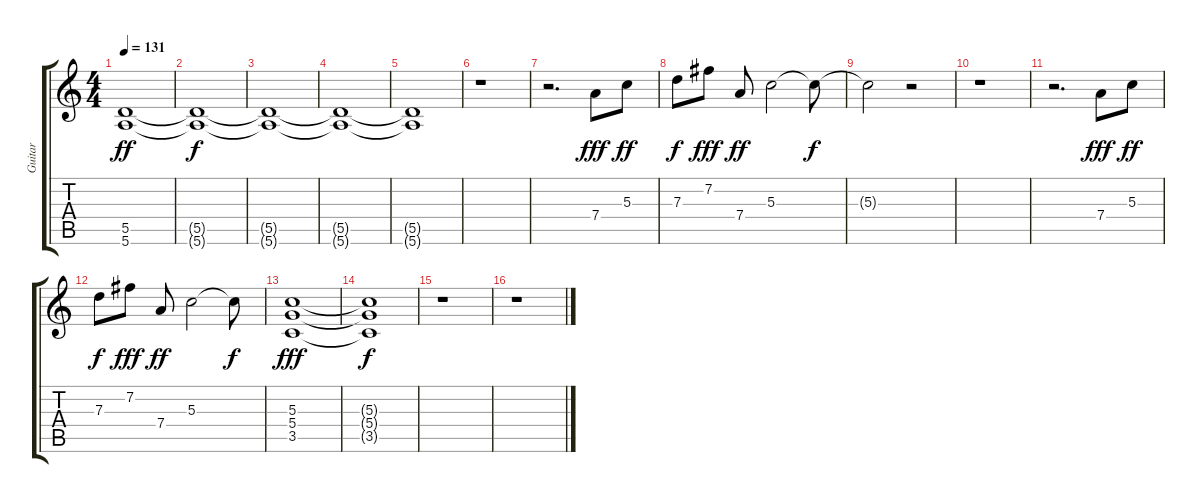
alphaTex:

\track ("Guitar" "Guitar") {instrument distortionguitar}
\staff {score tabs}
\tuning (E4 B3 G3 D3 A2 E2) {hide}
\ts (4 4)
\tempo 131
\clef g2
\ks c
(5.5 5.6).1{dy ff} |
(5.5{t} 5.6{t}).1{dy f} |
(5.5{t} 5.6{t}).1 |
(5.5{t} 5.6{t}).1 |
(5.5{t} 5.6{t}).1 |
r.1 |
r.2{d} 7.4.8{dy fff} 5.3.8{dy ff} |
7.3.8{dy f} 7.2.8{dy fff} 7.4.8{dy ff} 5.3.2 5.3{t}.8{dy f} |
5.3{t}.2 r.2 |
r.1 |
r.2{d} 7.4.8{dy fff} 5.3.8{dy ff} |
7.3.8{dy f} 7.2.8{dy fff} 7.4.8{dy ff} 5.3.2 5.3{t}.8{dy f} |
(5.3 5.4 3.5).1{dy fff} |
(5.3{t} 5.4{t} 3.5{t}).1{dy f} |
r.1 |
r.1
